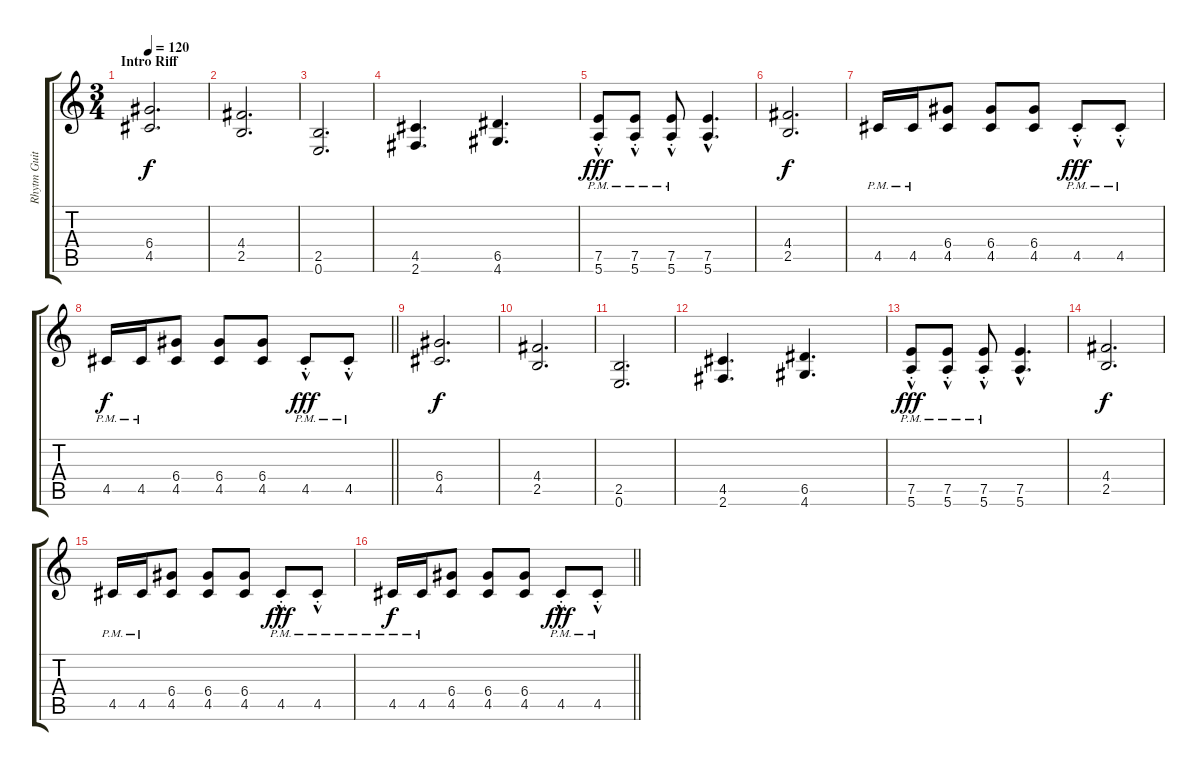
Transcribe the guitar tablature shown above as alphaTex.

\track ("Rhytm Guitar" "Rhytm Guit") {instrument acousticguitarsteel}
\staff {score tabs}
\tuning (E4 B3 G3 D3 A2 E2) {hide}
\ts (3 4)
\section ("" "Intro Riff")
\tempo 120
\clef g2
\ks c
(6.4 4.5).2{d dy f volume 7} |
(4.4 2.5).2{d} |
(2.5 0.6).2{d} |
(4.5 2.6).4{d} (6.5 4.6).4{d} |
(7.5{hac pm st} 5.6{hac pm st}).8{dy fff} (7.5{hac pm st} 5.6{hac pm st}).8 (7.5{hac pm st} 5.6{hac pm st}).8 (7.5{hac} 5.6{hac}).4{d} |
(4.4 2.5).2{d dy f} |
4.5{pm}.16 4.5{pm}.16 (6.4 4.5).8 (6.4 4.5).8 (6.4 4.5).8 4.5{hac pm st}.8{dy fff} 4.5{hac pm st}.8 |
\barLineRight lightlight
4.5{pm}.16{dy f} 4.5{pm}.16 (6.4 4.5).8 (6.4 4.5).8 (6.4 4.5).8 4.5{hac pm st}.8{dy fff} 4.5{hac pm st}.8 |
(6.4 4.5).2{d dy f} |
(4.4 2.5).2{d} |
(2.5 0.6).2{d} |
(4.5 2.6).4{d} (6.5 4.6).4{d} |
(7.5{hac pm st} 5.6{hac pm st}).8{dy fff} (7.5{hac pm st} 5.6{hac pm st}).8 (7.5{hac pm st} 5.6{hac pm st}).8 (7.5{hac} 5.6{hac}).4{d} |
(4.4 2.5).2{d dy f} |
4.5{pm}.16 4.5{pm}.16 (6.4 4.5).8 (6.4 4.5).8 (6.4 4.5).8 4.5{hac pm st}.8{dy fff} 4.5{hac pm st}.8 |
\barLineRight lightlight
4.5{pm}.16{dy f} 4.5{pm}.16 (6.4 4.5).8 (6.4 4.5).8 (6.4 4.5).8 4.5{hac pm st}.8{dy fff} 4.5{hac pm st}.8
